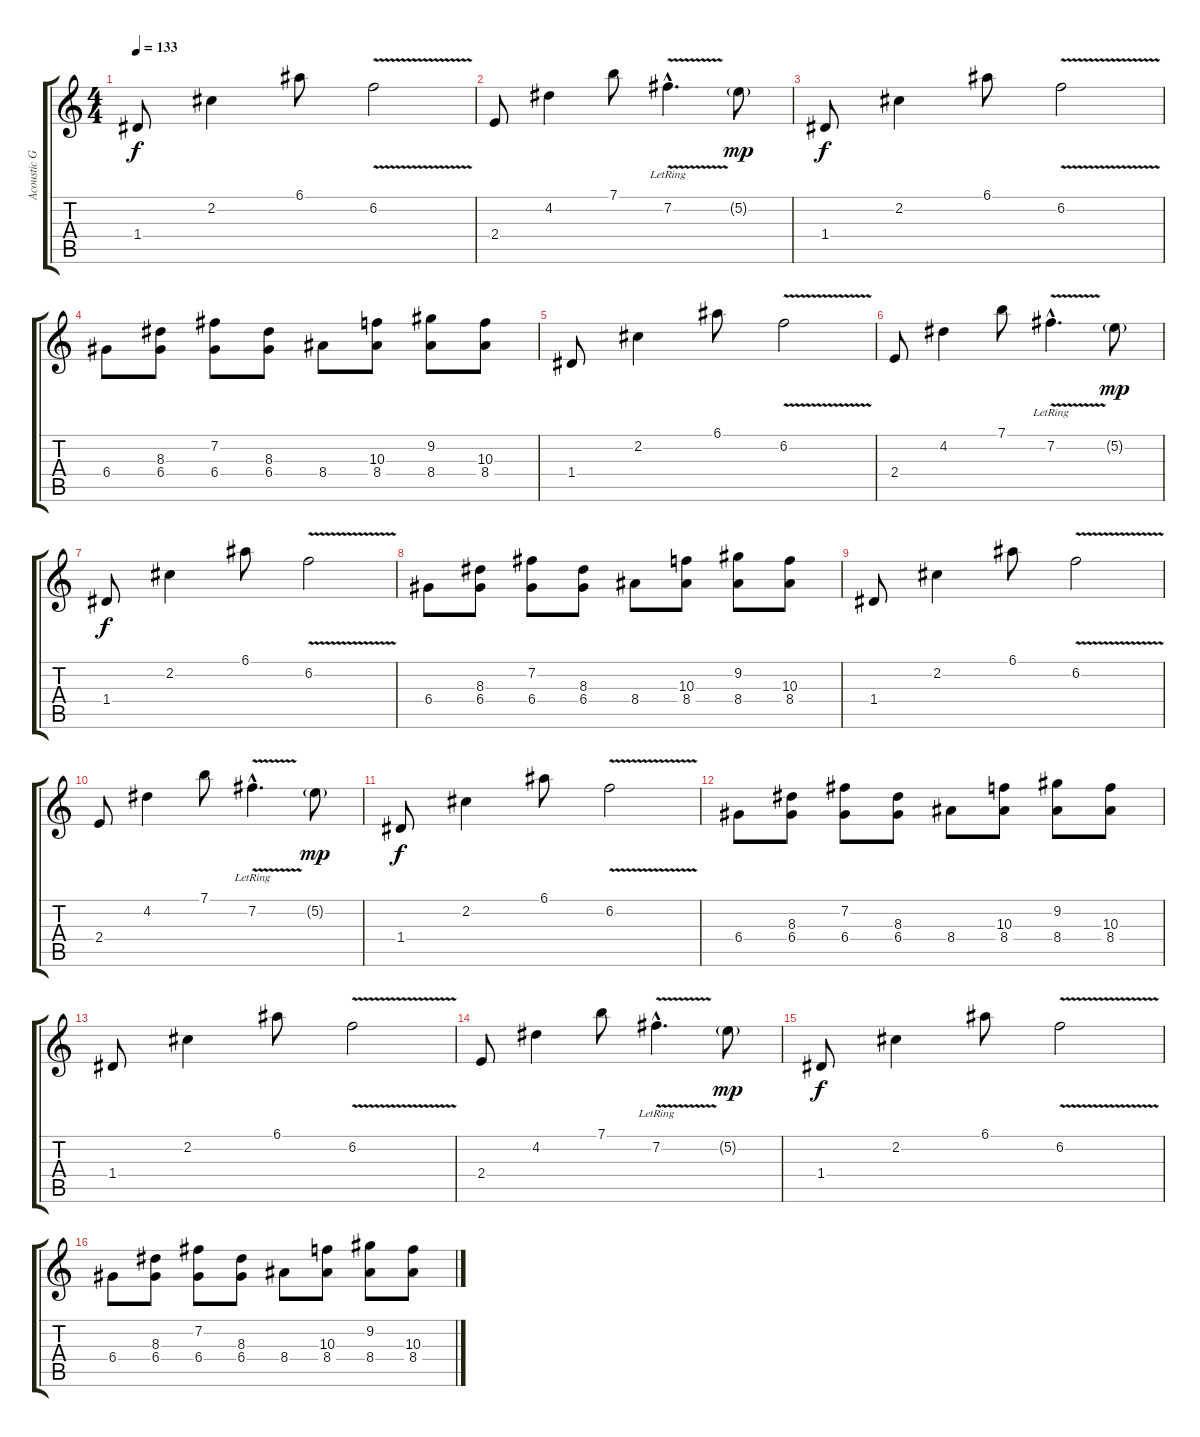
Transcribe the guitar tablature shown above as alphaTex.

\track ("Acoustic Guitar" "Acoustic G") {instrument acousticguitarnylon}
\staff {score tabs}
\tuning (E4 B3 G3 D3 A2 E2) {hide}
\ts (4 4)
\tempo 133
\clef g2
\ks c
1.4.8{dy f} 2.2.4 6.1.8 6.2{v}.2 |
2.4.8 4.2.4 7.1.8 7.2{v hac lr}.4{d} 5.2{g}.8{dy mp} |
1.4.8{dy f} 2.2.4 6.1.8 6.2{v}.2 |
6.4.8 (8.3 6.4).8 (7.2 6.4).8 (8.3 6.4).8 8.4.8 (10.3 8.4).8 (9.2 8.4).8 (10.3 8.4).8 |
1.4.8 2.2.4 6.1.8 6.2{v}.2 |
2.4.8 4.2.4 7.1.8 7.2{v hac lr}.4{d} 5.2{g}.8{dy mp} |
1.4.8{dy f} 2.2.4 6.1.8 6.2{v}.2 |
6.4.8 (8.3 6.4).8 (7.2 6.4).8 (8.3 6.4).8 8.4.8 (10.3 8.4).8 (9.2 8.4).8 (10.3 8.4).8 |
1.4.8 2.2.4 6.1.8 6.2{v}.2 |
2.4.8 4.2.4 7.1.8 7.2{v hac lr}.4{d} 5.2{g}.8{dy mp} |
1.4.8{dy f} 2.2.4 6.1.8 6.2{v}.2 |
6.4.8 (8.3 6.4).8 (7.2 6.4).8 (8.3 6.4).8 8.4.8 (10.3 8.4).8 (9.2 8.4).8 (10.3 8.4).8 |
1.4.8 2.2.4 6.1.8 6.2{v}.2 |
2.4.8 4.2.4 7.1.8 7.2{v hac lr}.4{d} 5.2{g}.8{dy mp} |
1.4.8{dy f} 2.2.4 6.1.8 6.2{v}.2 |
6.4.8 (8.3 6.4).8 (7.2 6.4).8 (8.3 6.4).8 8.4.8 (10.3 8.4).8 (9.2 8.4).8 (10.3 8.4).8
